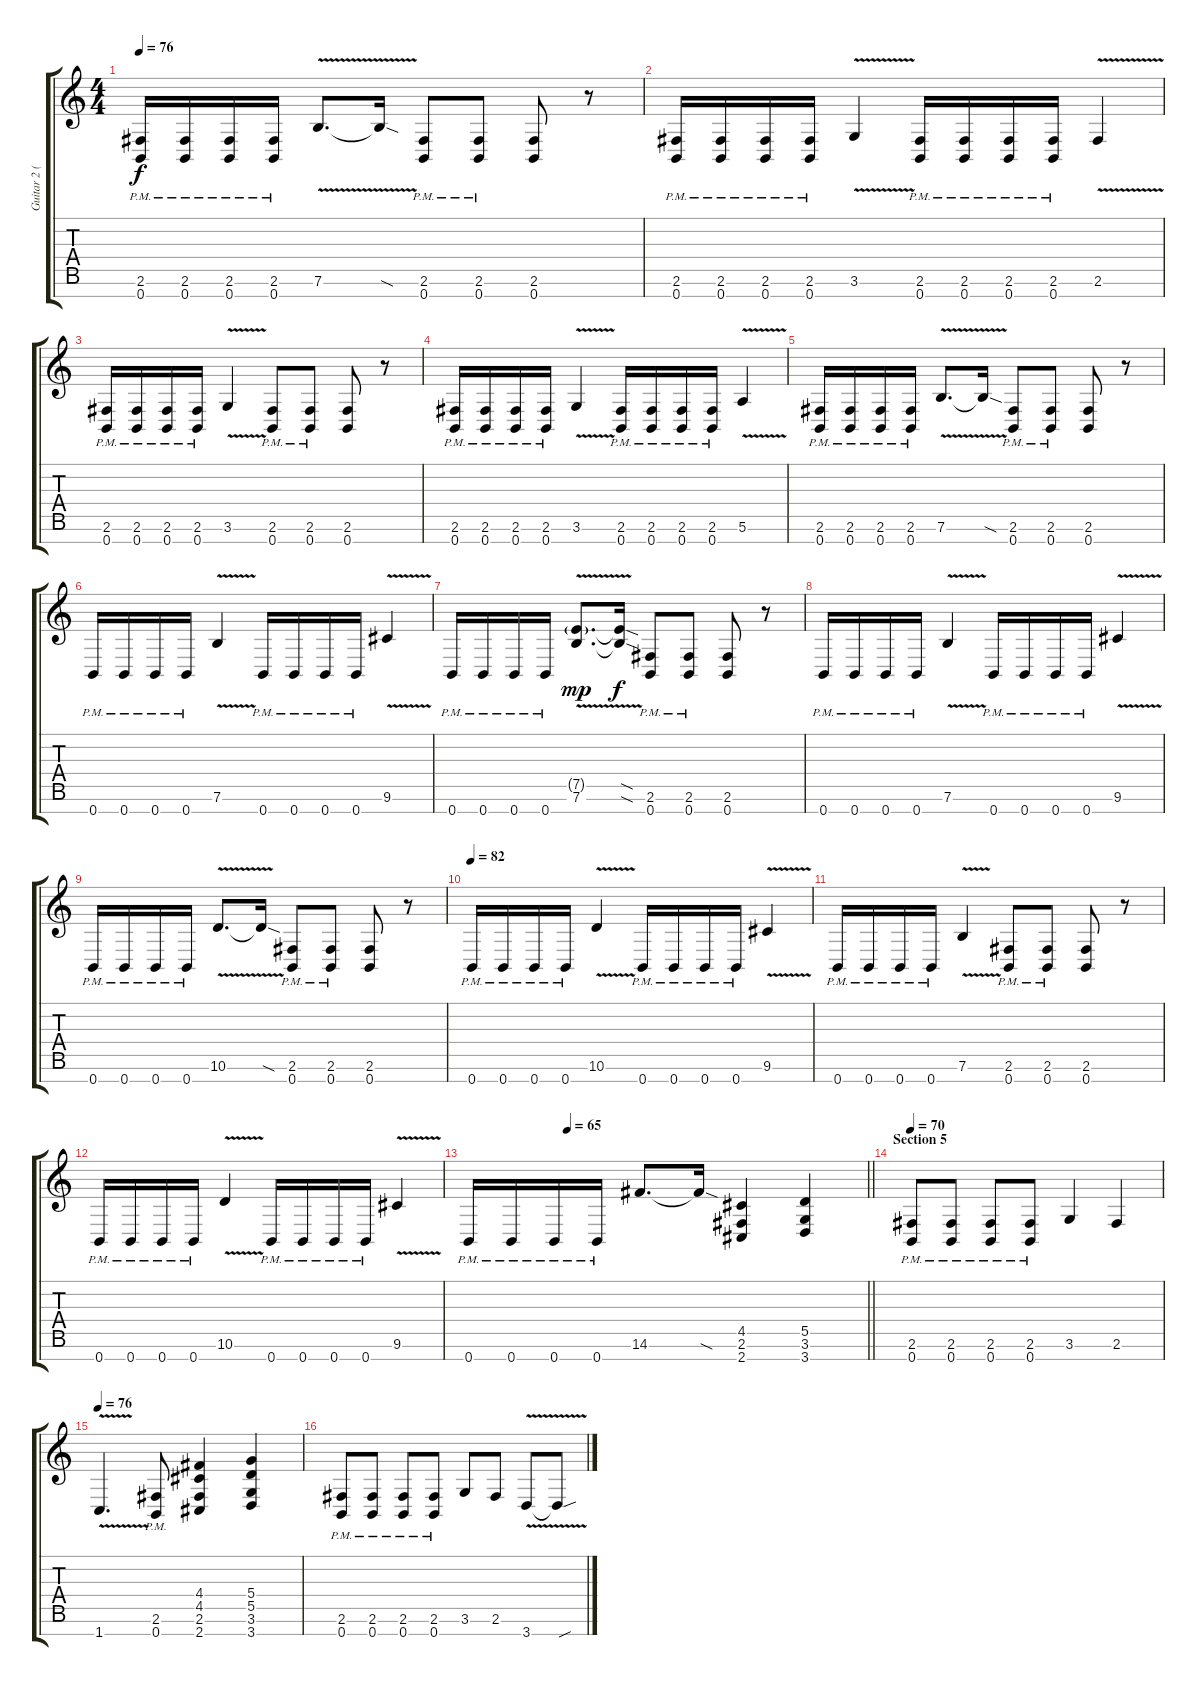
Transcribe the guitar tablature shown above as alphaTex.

\track ("Guitar 2 (Distortion)" "Guitar 2 (") {instrument distortionguitar}
\staff {score tabs}
\tuning (E4 B3 G3 D3 A2 E2 B1) {hide}
\ts (4 4)
\tempo 76
\clef g2
\ks c
(2.6{pm} 0.7{pm}).16{dy f} (2.6{pm} 0.7{pm}).16 (2.6{pm} 0.7{pm}).16 (2.6{pm} 0.7{pm}).16 7.6{v}.8{d} 7.6{sod t}.16 (2.6{pm} 0.7{pm}).8 (2.6{pm} 0.7{pm}).8 (2.6 0.7).8 r.8 |
(2.6{pm} 0.7{pm}).16 (2.6{pm} 0.7{pm}).16 (2.6{pm} 0.7{pm}).16 (2.6{pm} 0.7{pm}).16 3.6{v}.4 (2.6{pm} 0.7{pm}).16 (2.6{pm} 0.7{pm}).16 (2.6{pm} 0.7{pm}).16 (2.6{pm} 0.7{pm}).16 2.6{v}.4 |
(2.6{pm} 0.7{pm}).16 (2.6{pm} 0.7{pm}).16 (2.6{pm} 0.7{pm}).16 (2.6{pm} 0.7{pm}).16 3.6{v}.4 (2.6{pm} 0.7{pm}).8 (2.6{pm} 0.7{pm}).8 (2.6 0.7).8 r.8 |
(2.6{pm} 0.7{pm}).16 (2.6{pm} 0.7{pm}).16 (2.6{pm} 0.7{pm}).16 (2.6{pm} 0.7{pm}).16 3.6{v}.4 (2.6{pm} 0.7{pm}).16 (2.6{pm} 0.7{pm}).16 (2.6{pm} 0.7{pm}).16 (2.6{pm} 0.7{pm}).16 5.6{v}.4 |
(2.6{pm} 0.7{pm}).16 (2.6{pm} 0.7{pm}).16 (2.6{pm} 0.7{pm}).16 (2.6{pm} 0.7{pm}).16 7.6{v}.8{d} 7.6{sod t}.16 (2.6{pm} 0.7{pm}).8 (2.6{pm} 0.7{pm}).8 (2.6 0.7).8 r.8 |
0.7{pm}.16 0.7{pm}.16 0.7{pm}.16 0.7{pm}.16 7.6{v}.4 0.7{pm}.16 0.7{pm}.16 0.7{pm}.16 0.7{pm}.16 9.6{v}.4 |
0.7{pm}.16 0.7{pm}.16 0.7{pm}.16 0.7{pm}.16 (7.5{g} 7.6{v}).8{d dy mp} (7.5{sod t} 7.6{sod t}).16{dy f} (2.6{pm} 0.7{pm}).8 (2.6{pm} 0.7{pm}).8 (2.6 0.7).8 r.8 |
0.7{pm}.16 0.7{pm}.16 0.7{pm}.16 0.7{pm}.16 7.6{v}.4 0.7{pm}.16 0.7{pm}.16 0.7{pm}.16 0.7{pm}.16 9.6{v}.4 |
0.7{pm}.16 0.7{pm}.16 0.7{pm}.16 0.7{pm}.16 10.6{v}.8{d} 10.6{sod t}.16 (2.6{pm} 0.7{pm}).8 (2.6{pm} 0.7{pm}).8 (2.6 0.7).8 r.8 |
\tempo 82
0.7{pm}.16 0.7{pm}.16 0.7{pm}.16 0.7{pm}.16 10.6{v}.4 0.7{pm}.16 0.7{pm}.16 0.7{pm}.16 0.7{pm}.16 9.6{v}.4 |
0.7{pm}.16 0.7{pm}.16 0.7{pm}.16 0.7{pm}.16 7.6{v}.4 (2.6{pm} 0.7{pm}).8 (2.6{pm} 0.7{pm}).8 (2.6 0.7).8 r.8 |
0.7{pm}.16 0.7{pm}.16 0.7{pm}.16 0.7{pm}.16 10.6{v}.4 0.7{pm}.16 0.7{pm}.16 0.7{pm}.16 0.7{pm}.16 9.6{v}.4 |
\tempo (65 0.25)
\barLineRight lightlight
0.7{pm}.16 0.7{pm}.16 0.7{pm}.16 0.7{pm}.16 14.6.8{d} 14.6{sod t}.16 (4.5 2.6 2.7).4 (5.5 3.6 3.7).4 |
\section ("" "Section 5")
\tempo 70
(2.6{pm} 0.7{pm}).8 (2.6{pm} 0.7{pm}).8 (2.6{pm} 0.7{pm}).8 (2.6{pm} 0.7{pm}).8 3.6.4 2.6.4 |
\tempo 76
1.7{v}.4{d} (2.6{pm} 0.7{pm}).8 (4.4 4.5 2.6 2.7).4 (5.4 5.5 3.6 3.7).4 |
(2.6{pm} 0.7{pm}).8 (2.6{pm} 0.7{pm}).8 (2.6{pm} 0.7{pm}).8 (2.6{pm} 0.7{pm}).8 3.6.8 2.6.8 3.7{v}.8 3.7{sou t}.8
